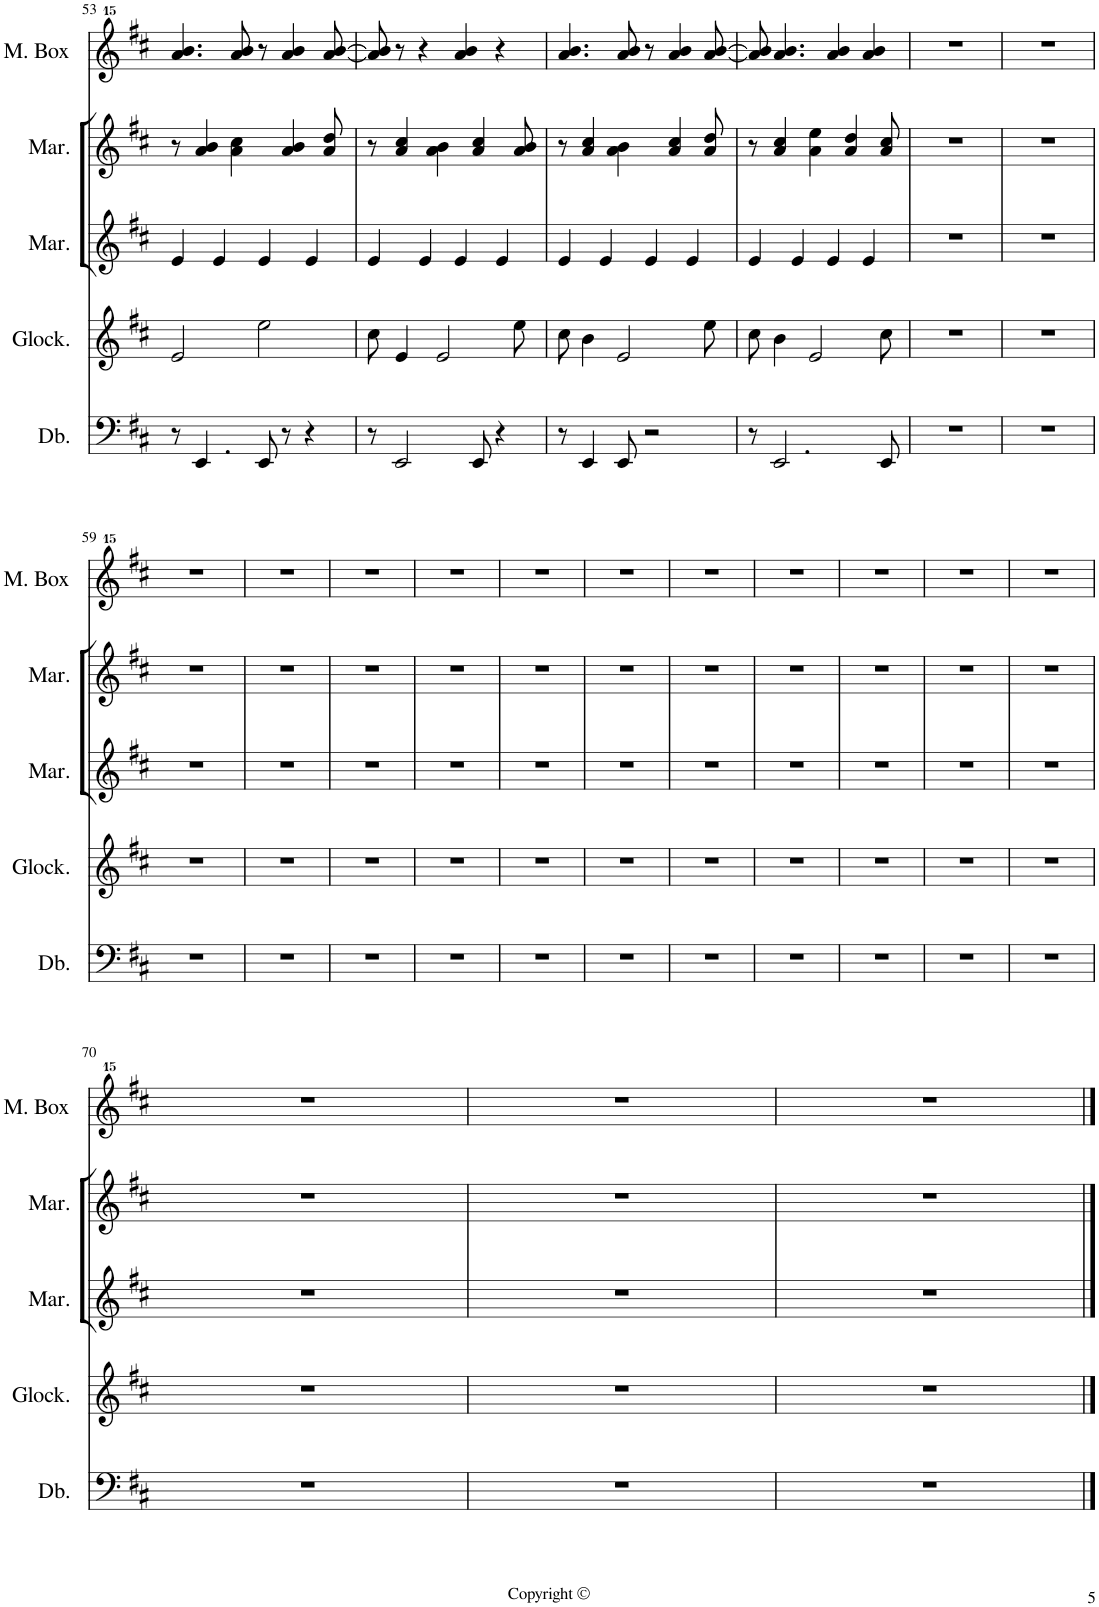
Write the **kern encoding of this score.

**kern	**kern	**kern	**kern	**kern
*part5	*part4	*part3	*part2	*part1
*staff5	*staff4	*staff3	*staff2	*staff1
*I"Double Bass	*I"Glockenspiel	*I"Marimba	*I"Marimba	*I"Music Box
*I'Db.	*I'Glock.	*I'Mar.	*I'Mar.	*I'M. Box
!!LO:PB:g=z
*clefF4	*clefG2	*clefG2	*clefG2	*clefG^^2
*Trd7c12	*Trd-14c-24	*	*	*
*k[f#c#]	*k[f#c#]	*k[f#c#]	*k[f#c#]	*k[f#c#]
*M4/4	*M4/4	*M4/4	*M4/4	*M4/4
=53	=53	=53	=53	=53
8r	2e/	4e/	8r	4.aaa/ 4.bbb/
4.EE/	.	.	4a/ 4b/	.
.	.	4e/	.	.
.	.	.	4a\ 4cc#\	8aaa/ 8bbb/
8EE/	2ee\	4e/	.	8r
8r	.	.	4a/ 4b/	4aaa/ 4bbb/
4r	.	4e/	.	.
.	.	.	8a/ 8dd/	[8aaa/ [8bbb/
=54	=54	=54	=54	=54
8r	8cc#\	4e/	8r	8aaa/] 8bbb/]
2EE/	4e/	.	4a/ 4cc#/	8r
.	.	4e/	.	4r
.	2e/	.	4a\ 4b\	.
.	.	4e/	.	4aaa/ 4bbb/
8EE/	.	.	4a/ 4cc#/	.
4r	.	4e/	.	4r
.	8ee\	.	8a/ 8b/	.
=55	=55	=55	=55	=55
8r	8cc#\	4e/	8r	4.aaa/ 4.bbb/
4EE/	4b\	.	4a/ 4cc#/	.
.	.	4e/	.	.
8EE/	2e/	.	4a\ 4b\	8aaa/ 8bbb/
2r	.	4e/	.	8r
.	.	.	4a/ 4cc#/	4aaa/ 4bbb/
.	.	4e/	.	.
.	8ee\	.	8a/ 8dd/	[8aaa/ [8bbb/
=56	=56	=56	=56	=56
8r	8cc#\	4e/	8r	8aaa/] 8bbb/]
2.EE/	4b\	.	4a/ 4cc#/	4.aaa/ 4.bbb/
.	.	4e/	.	.
.	2e/	.	4a\ 4ee\	.
.	.	4e/	.	4aaa/ 4bbb/
.	.	.	4a/ 4dd/	.
.	.	4e/	.	4aaa/ 4bbb/
8EE/	8cc#\	.	8a/ 8cc#/	.
=57	=57	=57	=57	=57
1r	1r	1r	1r	1r
=58	=58	=58	=58	=58
1r	1r	1r	1r	1r
!!LO:LB:g=z
=59	=59	=59	=59	=59
1r	1r	1r	1r	1r
=60	=60	=60	=60	=60
1r	1r	1r	1r	1r
=61	=61	=61	=61	=61
1r	1r	1r	1r	1r
=62	=62	=62	=62	=62
1r	1r	1r	1r	1r
=63	=63	=63	=63	=63
1r	1r	1r	1r	1r
=64	=64	=64	=64	=64
1r	1r	1r	1r	1r
=65	=65	=65	=65	=65
1r	1r	1r	1r	1r
=66	=66	=66	=66	=66
1r	1r	1r	1r	1r
=67	=67	=67	=67	=67
1r	1r	1r	1r	1r
=68	=68	=68	=68	=68
1r	1r	1r	1r	1r
=69	=69	=69	=69	=69
1r	1r	1r	1r	1r
!!LO:LB:g=z
=70	=70	=70	=70	=70
1r	1r	1r	1r	1r
=71	=71	=71	=71	=71
1r	1r	1r	1r	1r
=72	=72	=72	=72	=72
1r	1r	1r	1r	1r
==	==	==	==	==
*-	*-	*-	*-	*-
